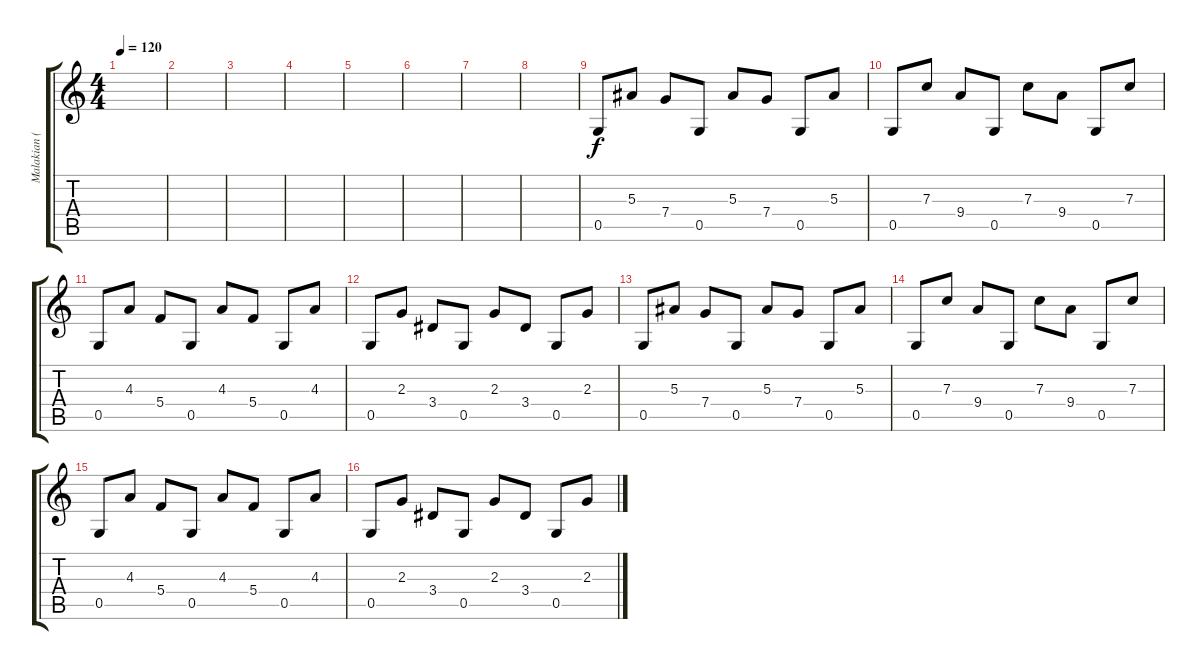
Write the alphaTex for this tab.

\track ("Malakian (Clean)" "Malakian (") {instrument electricguitarclean}
\staff {score tabs}
\tuning (D4 A3 F3 C3 G2 C2) {hide}
\ts (4 4)
\tempo 120
\clef g2
\ks c
|
|
|
|
|
|
|
|
0.5.8 5.3.8 7.4.8 0.5.8 5.3.8 7.4.8 0.5.8 5.3.8 |
0.5.8 7.3.8 9.4.8 0.5.8 7.3.8 9.4.8 0.5.8 7.3.8 |
0.5.8 4.3.8 5.4.8 0.5.8 4.3.8 5.4.8 0.5.8 4.3.8 |
0.5.8 2.3.8 3.4.8 0.5.8 2.3.8 3.4.8 0.5.8 2.3.8 |
0.5.8 5.3.8 7.4.8 0.5.8 5.3.8 7.4.8 0.5.8 5.3.8 |
0.5.8 7.3.8 9.4.8 0.5.8 7.3.8 9.4.8 0.5.8 7.3.8 |
0.5.8 4.3.8 5.4.8 0.5.8 4.3.8 5.4.8 0.5.8 4.3.8 |
0.5.8 2.3.8 3.4.8 0.5.8 2.3.8 3.4.8 0.5.8 2.3.8
